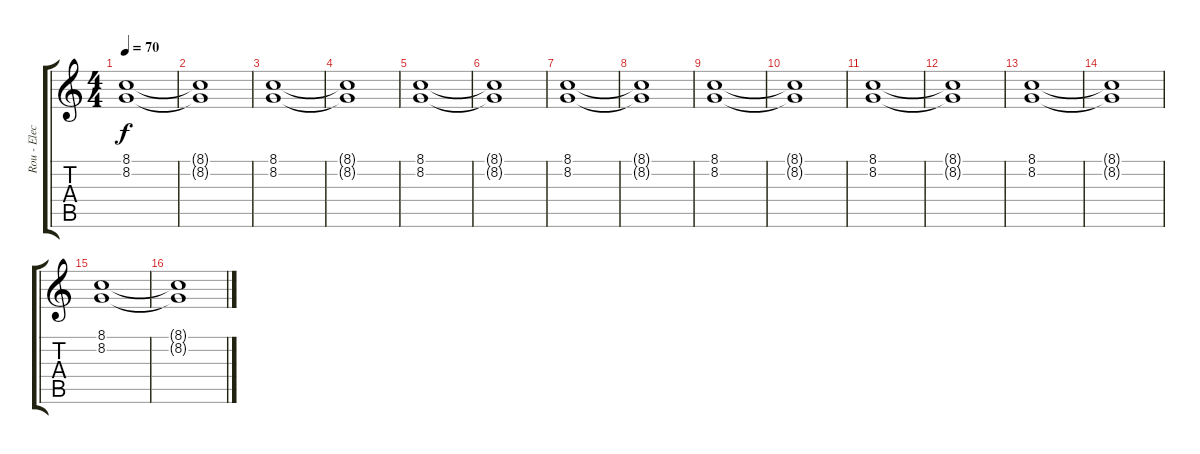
\track ("Rou - Electribe" "Rou - Elec") {instrument synthstrings2}
\staff {score tabs}
\tuning (E4 B3 G3 D3 A2 E2) {hide}
\ts (4 4)
\tempo 70
\clef g2
\ks c
(8.1 8.2).1{dy f instrument synthstrings2} |
(8.1{t} 8.2{t}).1 |
(8.1 8.2).1 |
(8.1{t} 8.2{t}).1 |
(8.1 8.2).1 |
(8.1{t} 8.2{t}).1 |
(8.1 8.2).1 |
(8.1{t} 8.2{t}).1 |
(8.1 8.2).1 |
(8.1{t} 8.2{t}).1 |
(8.1 8.2).1 |
(8.1{t} 8.2{t}).1 |
(8.1 8.2).1{volume 10} |
(8.1{t} 8.2{t}).1 |
(8.1 8.2).1 |
(8.1{t} 8.2{t}).1
